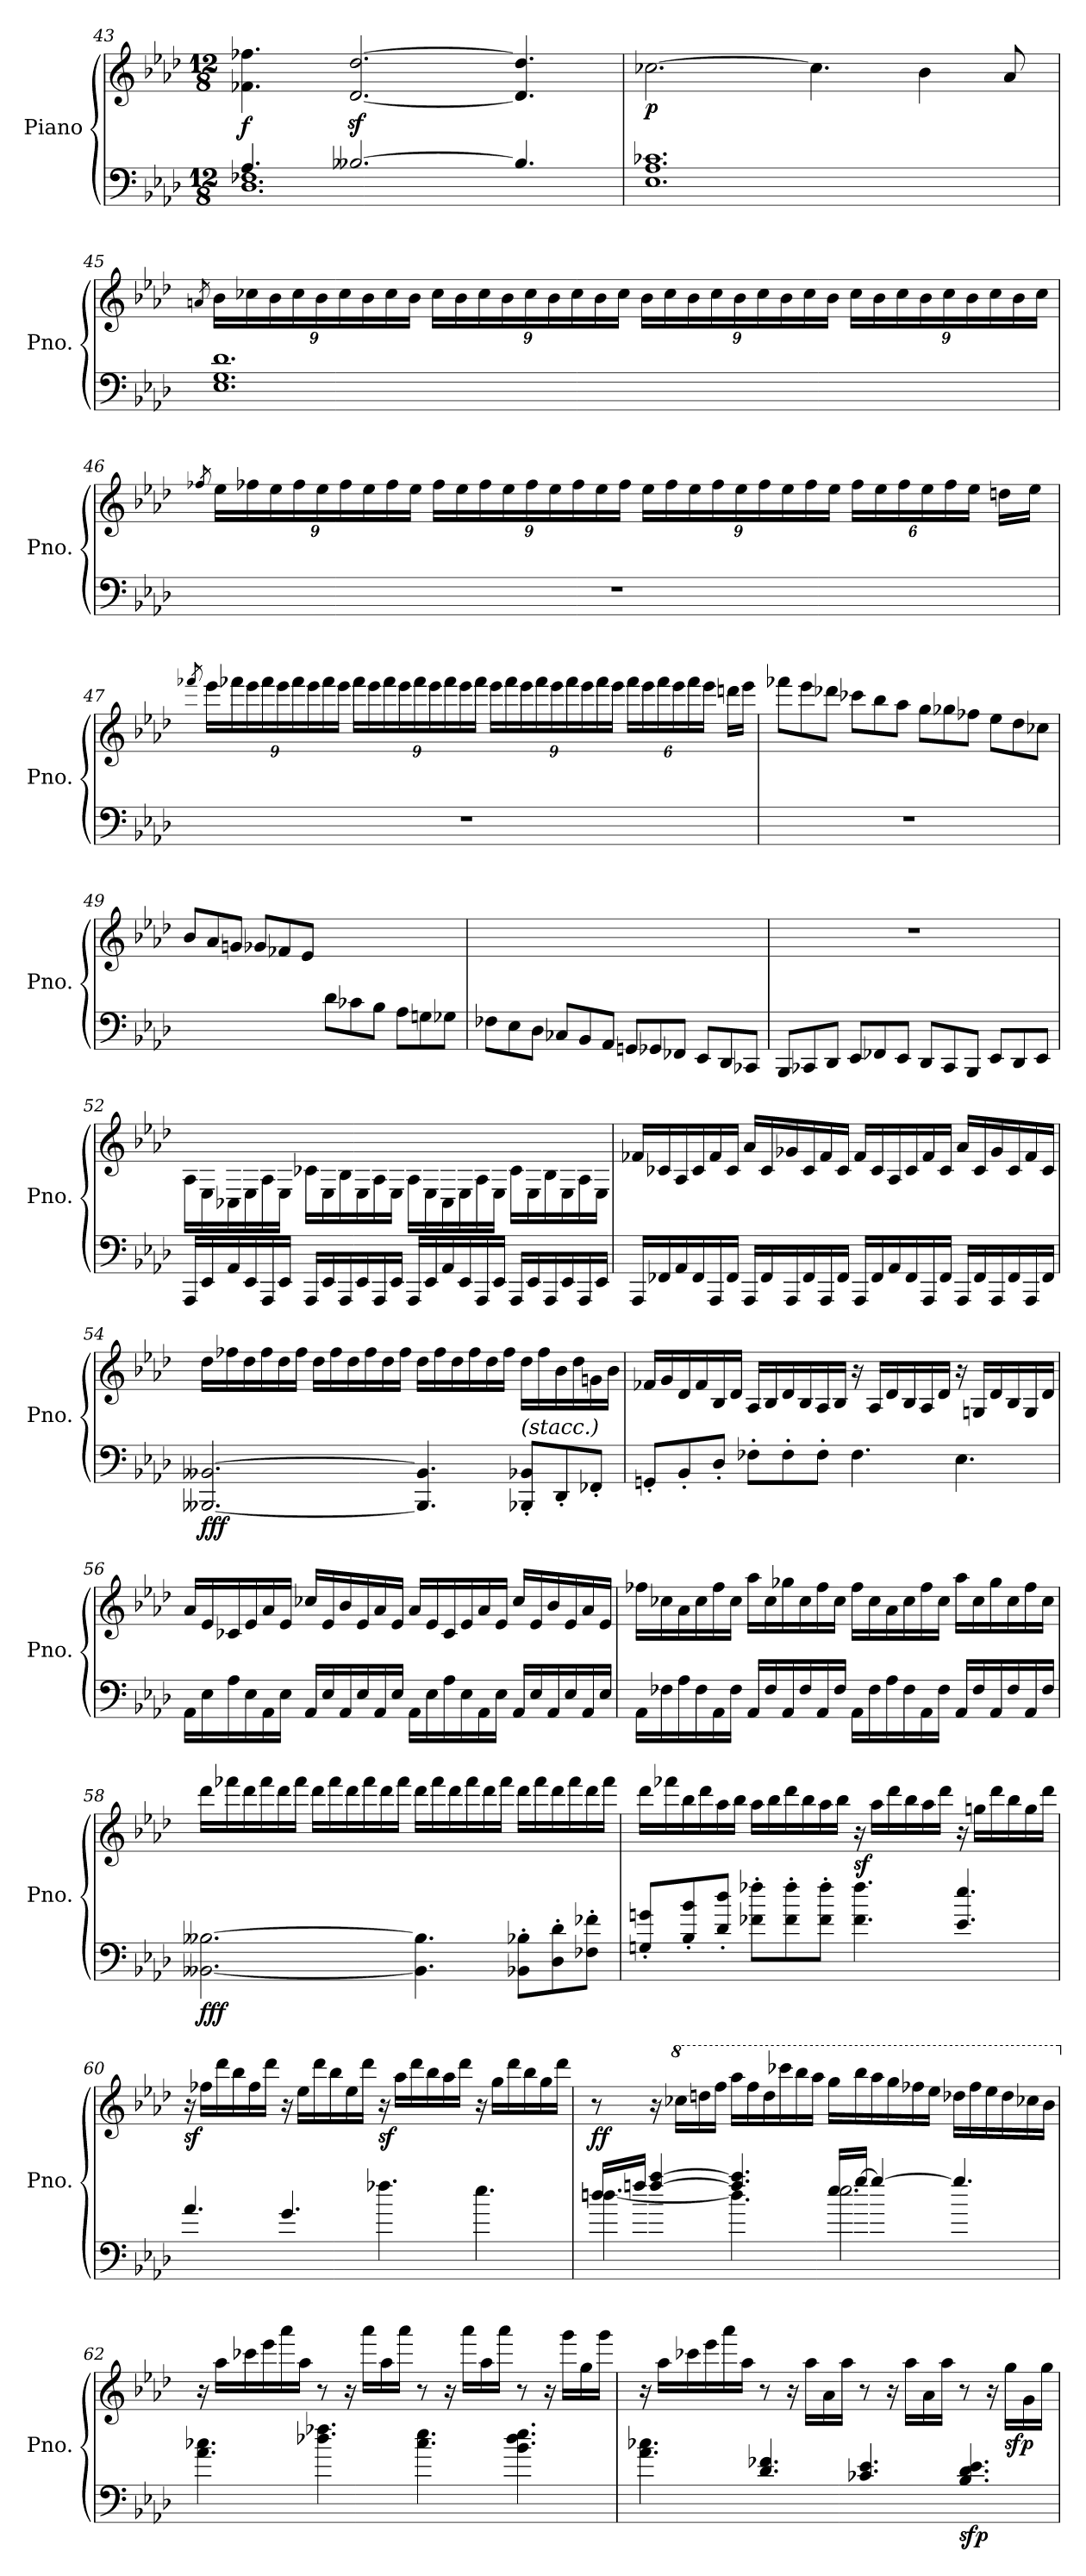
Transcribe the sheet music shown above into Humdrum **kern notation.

**kern	**kern	**dynam
*part1	*part1	*part1
*staff2	*staff1	*staff1/2
*I"Piano	*	*
*I'Pno.	*	*
!!LO:PB:g=z
*clefF4	*clefG2	*
*k[b-e-a-d-]	*k[b-e-a-d-]	*
*M12/8	*M12/8	*
=43	=43	=43
*^	*	*
!	!	!	!LO:DY:b
4.A-/	1.D- 1.F-X	4.f-X\ 4.ff-X\	f
[2.B--X/	.	[2.d-/z< [2.dd-/z<	.
4.B--/]	.	4.d-/] 4.dd-/]	.
*v	*v	*	*
=44	=44	=44
!	!	!LO:DY:b
1.E- 1.A- 1.c-X	[2.cc-X\	p
.	4.cc-\]	.
.	4b-\	.
.	8a-/	.
!!LO:LB:g=z
=45	=45	=45
.	8qan/	.
*	*Xbrackettup	*
1.E- 1.G 1.d-	24b-\LL	.
.	24cc-X\	.
.	24b-\	.
.	24cc-\	.
.	24b-\	.
.	24cc-\	.
.	24b-\	.
.	24cc-\	.
.	24b-\JJ	.
.	24cc-\LL	.
.	24b-\	.
.	24cc-\	.
.	24b-\	.
.	24cc-\	.
.	24b-\	.
.	24cc-\	.
.	24b-\	.
.	24cc-\JJ	.
.	24b-\LL	.
.	24cc-\	.
.	24b-\	.
.	24cc-\	.
.	24b-\	.
.	24cc-\	.
.	24b-\	.
.	24cc-\	.
.	24b-\JJ	.
.	24cc-\LL	.
.	24b-\	.
.	24cc-\	.
.	24b-\	.
.	24cc-\	.
.	24b-\	.
.	24cc-\	.
.	24b-\	.
.	24cc-\JJ	.
!!LO:LB:g=z
=46	=46	=46
.	8qff-X/	.
1.r	24ee-\LL	.
.	24ff-\	.
.	24ee-\	.
.	24ff-\	.
.	24ee-\	.
.	24ff-\	.
.	24ee-\	.
.	24ff-\	.
.	24ee-\JJ	.
.	24ff-\LL	.
.	24ee-\	.
.	24ff-\	.
.	24ee-\	.
.	24ff-\	.
.	24ee-\	.
.	24ff-\	.
.	24ee-\	.
.	24ff-\JJ	.
.	24ee-\LL	.
.	24ff-\	.
.	24ee-\	.
.	24ff-\	.
.	24ee-\	.
.	24ff-\	.
.	24ee-\	.
.	24ff-\	.
.	24ee-\JJ	.
.	24ff-\LL	.
.	24ee-\	.
.	24ff-\	.
.	24ee-\	.
.	24ff-\	.
.	24ee-\JJ	.
.	16ddn\LL	.
.	16ee-\JJ	.
!!LO:LB:g=z
=47	=47	=47
.	8qfff-X/	.
1.r	24eee-\LL	.
.	24fff-\	.
.	24eee-\	.
.	24fff-\	.
.	24eee-\	.
.	24fff-\	.
.	24eee-\	.
.	24fff-\	.
.	24eee-\JJ	.
.	24fff-\LL	.
.	24eee-\	.
.	24fff-\	.
.	24eee-\	.
.	24fff-\	.
.	24eee-\	.
.	24fff-\	.
.	24eee-\	.
.	24fff-\JJ	.
.	24eee-\LL	.
.	24fff-\	.
.	24eee-\	.
.	24fff-\	.
.	24eee-\	.
.	24fff-\	.
.	24eee-\	.
.	24fff-\	.
.	24eee-\JJ	.
.	24fff-\LL	.
.	24eee-\	.
.	24fff-\	.
.	24eee-\	.
.	24fff-\	.
.	24eee-\JJ	.
.	16dddn\LL	.
.	16eee-\JJ	.
!!LO:LB:g=z
=48	=48	=48
1.r	8fff-X\L	.
.	8eee-\	.
.	8ddd-X\J	.
.	8ccc-X\L	.
.	8bb-\	.
.	8aa-\J	.
.	8gg\L	.
.	8gg-X\	.
.	8ff-X\J	.
.	8ee-\L	.
.	8dd-\	.
.	8cc-X\J	.
=49	=49	=49
2.ryy	8b-/L	.
.	8a-/	.
.	8gn/J	.
.	8g-X/L	.
.	8f-X/	.
.	8e-/J	.
8d-\L	2.ryy	.
8c-X\	.	.
8B-\J	.	.
8A-\L	.	.
8Gn\	.	.
8G-X\J	.	.
!!LO:LB:g=z
=50	=50	=50
8F-X\L	1.ryy	.
8E-\	.	.
8D-\J	.	.
8C-X/L	.	.
8BB-/	.	.
8AA-/J	.	.
8GGn/L	.	.
8GG-X/	.	.
8FF-X/J	.	.
8EE-/L	.	.
8DD-/	.	.
8CC-X/J	.	.
=51	=51	=51
8BBB-/L	1.r	.
8CC-X/	.	.
8DD-/J	.	.
8EE-/L	.	.
8FF-X/	.	.
8EE-/J	.	.
8DD-/L	.	.
8CC-/	.	.
8BBB-/J	.	.
8EE-/L	.	.
8DD-/	.	.
8EE-/J	.	.
!!LO:PB:g=z
=52	=52	=52
!	!	!LO:DY:b=2
!	!	!LO:DY:n=1:b
16AAA-/LL	16A-\LL	mf f
16EE-/	16E-\	.
16AA-/	16C-X\	.
16EE-/	16E-\	.
16AAA-/	16A-\	.
16EE-/JJ	16E-\JJ	.
16AAA-/LL	16c-X\LL	.
16EE-/	16E-\	.
16AAA-/	16B-\	.
16EE-/	16E-\	.
16AAA-/	16A-\	.
16EE-/JJ	16E-\JJ	.
16AAA-/LL	16A-\LL	.
16EE-/	16E-\	.
16AA-/	16C-\	.
16EE-/	16E-\	.
16AAA-/	16A-\	.
16EE-/JJ	16E-\JJ	.
16AAA-/LL	16c-\LL	.
16EE-/	16E-\	.
16AAA-/	16B-\	.
16EE-/	16E-\	.
16AAA-/	16A-\	.
16EE-/JJ	16E-\JJ	.
!!LO:LB:g=z
=53	=53	=53
16AAA-/LL	16f-X/LL	.
16FF-X/	16c-X/	.
16AA-/	16A-/	.
16FF-/	16c-/	.
16AAA-/	16f-/	.
16FF-/JJ	16c-/JJ	.
16AAA-/LL	16a-/LL	.
16FF-/	16c-/	.
16AAA-/	16g-X/	.
16FF-/	16c-/	.
16AAA-/	16f-/	.
16FF-/JJ	16c-/JJ	.
16AAA-/LL	16f-/LL	.
16FF-/	16c-/	.
16AA-/	16A-/	.
16FF-/	16c-/	.
16AAA-/	16f-/	.
16FF-/JJ	16c-/JJ	.
16AAA-/LL	16a-/LL	.
16FF-/	16c-/	.
16AAA-/	16g-/	.
16FF-/	16c-/	.
16AAA-/	16f-/	.
16FF-/JJ	16c-/JJ	.
!!LO:LB:g=z
=54	=54	=54
!	!	!LO:DY:b=2
!	!	!LO:DY:n=1:b
[2.BBB--X/ [2.BB--X/	16dd-\LL	f ff
.	16ff-X\	.
.	16dd-\	.
.	16ff-\	.
.	16dd-\	.
.	16ff-\JJ	.
.	16dd-\LL	.
.	16ff-\	.
.	16dd-\	.
.	16ff-\	.
.	16dd-\	.
.	16ff-\JJ	.
4.BBB--/] 4.BB--/]	16dd-\LL	.
.	16ff-\	.
.	16dd-\	.
.	16ff-\	.
.	16dd-\	.
.	16ff-\JJ	.
!LO:TX:a:i:t=(stacc.)	!	!
8BBB-X/' 8BB-X/'L	16dd-\LL	.
.	16ff-\	.
8DD-'/	16b-\	.
.	16dd-\	.
8FF-X'/J	16gn\	.
.	16b-\JJ	.
!!LO:LB:g=z
=55	=55	=55
8GGn'/L	16f-X/LL	.
.	16g/	.
8BB-'/	16d-/	.
.	16f-/	.
8D-'/J	16B-/	.
.	16d-/JJ	.
8F-X'\L	16A-/LL	.
.	16B-/	.
8F-'\	16d-/	.
.	16B-/	.
8F-'\J	16A-/	.
.	16B-/JJ	.
4.F-\	16r	.
.	16A-/LL	.
.	16d-/	.
.	16B-/	.
.	16A-/	.
.	16d-/JJ	.
4.E-\	16r	.
.	16Gn/LL	.
.	16d-/	.
.	16B-/	.
.	16G/	.
.	16d-/JJ	.
!!LO:LB:g=z
=56	=56	=56
!	!	!LO:DY:b=2
!	!	!LO:DY:n=1:b
16AA-\LL	16a-/LL	mf f
16E-\	16e-/	.
16A-\	16c-X/	.
16E-\	16e-/	.
16AA-\	16a-/	.
16E-\JJ	16e-/JJ	.
16AA-/LL	16cc-X/LL	.
16E-/	16e-/	.
16AA-/	16b-/	.
16E-/	16e-/	.
16AA-/	16a-/	.
16E-/JJ	16e-/JJ	.
16AA-\LL	16a-/LL	.
16E-\	16e-/	.
16A-\	16c-/	.
16E-\	16e-/	.
16AA-\	16a-/	.
16E-\JJ	16e-/JJ	.
16AA-/LL	16cc-/LL	.
16E-/	16e-/	.
16AA-/	16b-/	.
16E-/	16e-/	.
16AA-/	16a-/	.
16E-/JJ	16e-/JJ	.
!!LO:LB:g=z
=57	=57	=57
16AA-\LL	16ff-X\LL	.
16F-X\	16cc-X\	.
16A-\	16a-\	.
16F-\	16cc-\	.
16AA-\	16ff-\	.
16F-\JJ	16cc-\JJ	.
16AA-/LL	16aa-\LL	.
16F-/	16cc-\	.
16AA-/	16gg-X\	.
16F-/	16cc-\	.
16AA-/	16ff-\	.
16F-/JJ	16cc-\JJ	.
16AA-\LL	16ff-\LL	.
16F-\	16cc-\	.
16A-\	16a-\	.
16F-\	16cc-\	.
16AA-\	16ff-\	.
16F-\JJ	16cc-\JJ	.
16AA-/LL	16aa-\LL	.
16F-/	16cc-\	.
16AA-/	16gg-\	.
16F-/	16cc-\	.
16AA-/	16ff-\	.
16F-/JJ	16cc-\JJ	.
!!LO:PB:g=z
=58	=58	=58
!	!	!LO:DY:b=2
!	!	!LO:DY:n=1:b
[2.BB--X\ [2.B--X\	16ddd-\LL	f ff
.	16fff-X\	.
.	16ddd-\	.
.	16fff-\	.
.	16ddd-\	.
.	16fff-\JJ	.
.	16ddd-\LL	.
.	16fff-\	.
.	16ddd-\	.
.	16fff-\	.
.	16ddd-\	.
.	16fff-\JJ	.
4.BB--\] 4.B--\]	16ddd-\LL	.
.	16fff-\	.
.	16ddd-\	.
.	16fff-\	.
.	16ddd-\	.
.	16fff-\JJ	.
8BB-X\' 8B-X\'L	16ddd-\LL	.
.	16fff-\	.
8D-\' 8d-\'	16ddd-\	.
.	16fff-\	.
8F-X\' 8f-X\'J	16ddd-\	.
.	16fff-\JJ	.
!!LO:LB:g=z
=59	=59	=59
8Gn/' 8gn/'L	16ddd-\LL	.
.	16fff-X\	.
8B-/' 8b-/'	16bb-\	.
.	16ddd-\	.
8d-/' 8dd-/'J	16aa-\	.
.	16bb-\JJ	.
8f-X\' 8ff-X\'L	16aa-\LL	.
.	16bb-\	.
8f-\' 8ff-\'	16ddd-\	.
.	16bb-\	.
8f-\' 8ff-\'J	16aa-\	.
.	16bb-\JJ	.
!	!	!LO:DY:b
4.f-\ 4.ff-\	16r	sf
.	16aa-\LL	.
.	16ddd-\	.
.	16bb-\	.
.	16aa-\	.
.	16ddd-\JJ	.
4.e-/ 4.ee-/	16r	.
.	16ggn\LL	.
.	16ddd-\	.
.	16bb-\	.
.	16gg\	.
.	16ddd-\JJ	.
!!LO:LB:g=z
=60	=60	=60
!	!	!LO:DY:b
4.a-/	16r	sf
.	16ff-X\LL	.
.	16ddd-\	.
.	16bb-\	.
.	16ff-\	.
.	16ddd-\JJ	.
4.g/	16r	.
.	16ee-\LL	.
.	16ddd-\	.
.	16bb-\	.
.	16ee-\	.
.	16ddd-\JJ	.
!	!	!LO:DY:b
4.ff-X\	16r	sf
.	16aa-\LL	.
.	16ddd-\	.
.	16bb-\	.
.	16aa-\	.
.	16ddd-\JJ	.
4.ee-\	16r	.
.	16gg\LL	.
.	16ddd-\	.
.	16bb-\	.
.	16gg\	.
.	16ddd-\JJ	.
!!LO:LB:g=z
=61	=61	=61
*^	*	*
!	!	!	!LO:DY:b
16ddn/LL	[4.ddn\	8r	ff
16ffn/JJ	.	.	.
[4ff/ [4aa-/	.	16r	.
*	*	*8va	*
.	.	16ccc-X\LL	.
.	.	16dddn\	.
.	.	16fff\JJ	.
4.ff/] 4.aa-/]	4.dd\]	16aaa-\LL	.
.	.	16fff\	.
.	.	16ddd\	.
.	.	16cccc-X\	.
.	.	16bbb-\	.
.	.	16aaa-\JJ	.
16ee-/LL	2.ee-\	16ggg\LL	.
[16gg/JJ	.	16bbb-\	.
4gg/_	.	16aaa-\	.
.	.	16ggg\	.
.	.	16fff-X\	.
.	.	16eee-\JJ	.
4.gg/]	.	16ddd-X\LL	.
.	.	16fff-\	.
.	.	16eee-\	.
.	.	16ddd-\	.
.	.	16ccc-X\	.
.	.	16bb-\JJ	.
*v	*v	*	*
!!LO:LB:g=z
=62	=62	=62
*	*X8va	*
4.a-\ 4.cc-X\	16r	.
.	16aa-\LL	.
.	16ccc-X\	.
.	16eee-\	.
.	16aaa-\	.
.	16aa-\JJ	.
4.dd-X\ 4.ff-X\	8r	.
.	16r	.
.	16aaa-\LL	.
.	16aa-\	.
.	16aaa-\JJ	.
4.cc-\ 4.ee-\	8r	.
.	16r	.
.	16aaa-\LL	.
.	16aa-\	.
.	16aaa-\JJ	.
4.b-\ 4.dd-\ 4.ee-\	8r	.
.	16r	.
.	16ggg\LL	.
.	16gg\	.
.	16ggg\JJ	.
!!LO:LB:g=z
=63	=63	=63
4.a-\ 4.cc-X\	16r	.
.	16aa-\LL	.
.	16ccc-X\	.
.	16eee-\	.
.	16aaa-\	.
.	16aa-\JJ	.
4.d-/ 4.f-X/	8r	.
.	16r	.
.	16aa-\LL	.
.	16a-\	.
.	16aa-\JJ	.
4.c-X/ 4.e-/	8r	.
.	16r	.
.	16aa-\LL	.
.	16a-\	.
.	16aa-\JJ	.
!	!	!LO:DY:b=2
4.B-/ 4.d-/ 4.e-/	8r	sfp
.	16r	.
!	!	!LO:DY:b
.	16gg\LL	sfp
.	16g\	.
.	16gg\JJ	.
=	=	=
*-	*-	*-
